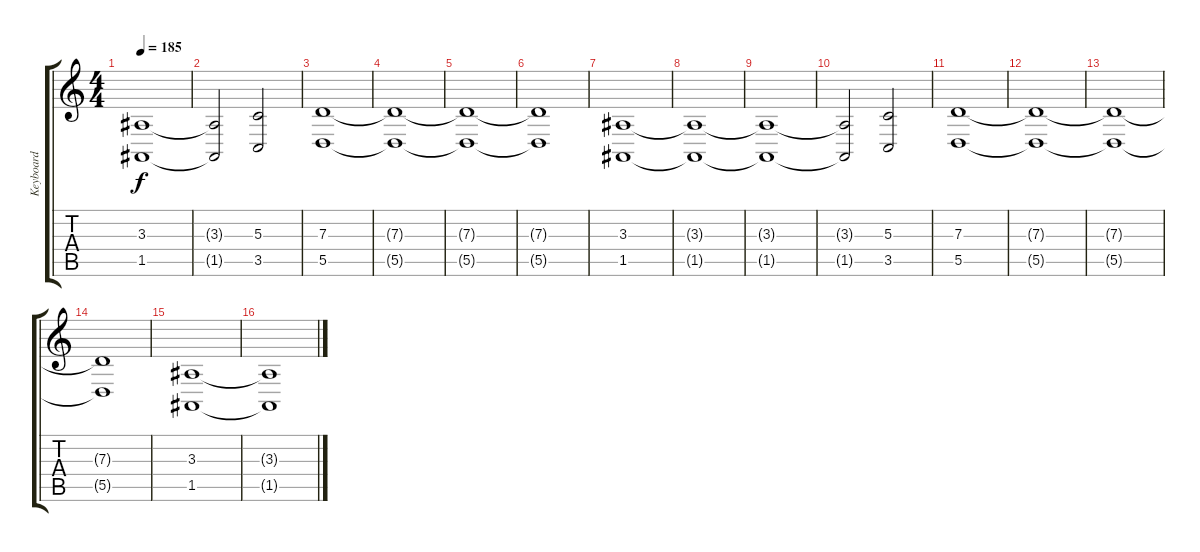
\track ("Keyboard" "Keyboard") {instrument pad4choir}
\staff {score tabs}
\tuning (E4 B3 G3 D3 A2 D2) {hide}
\ts (4 4)
\tempo 185
\clef g2
\ks c
(3.3{t} 1.5{t}).1{dy f} |
(3.3{t} 1.5{t}).2 (5.3 3.5).2 |
(7.3 5.5).1 |
(7.3{t} 5.5{t}).1 |
(7.3{t} 5.5{t}).1 |
(7.3{t} 5.5{t}).1 |
(3.3 1.5).1 |
(3.3{t} 1.5{t}).1 |
(3.3{t} 1.5{t}).1 |
(3.3{t} 1.5{t}).2 (5.3 3.5).2 |
(7.3 5.5).1 |
(7.3{t} 5.5{t}).1 |
(7.3{t} 5.5{t}).1 |
(7.3{t} 5.5{t}).1 |
(3.3 1.5).1 |
(3.3{t} 1.5{t}).1
